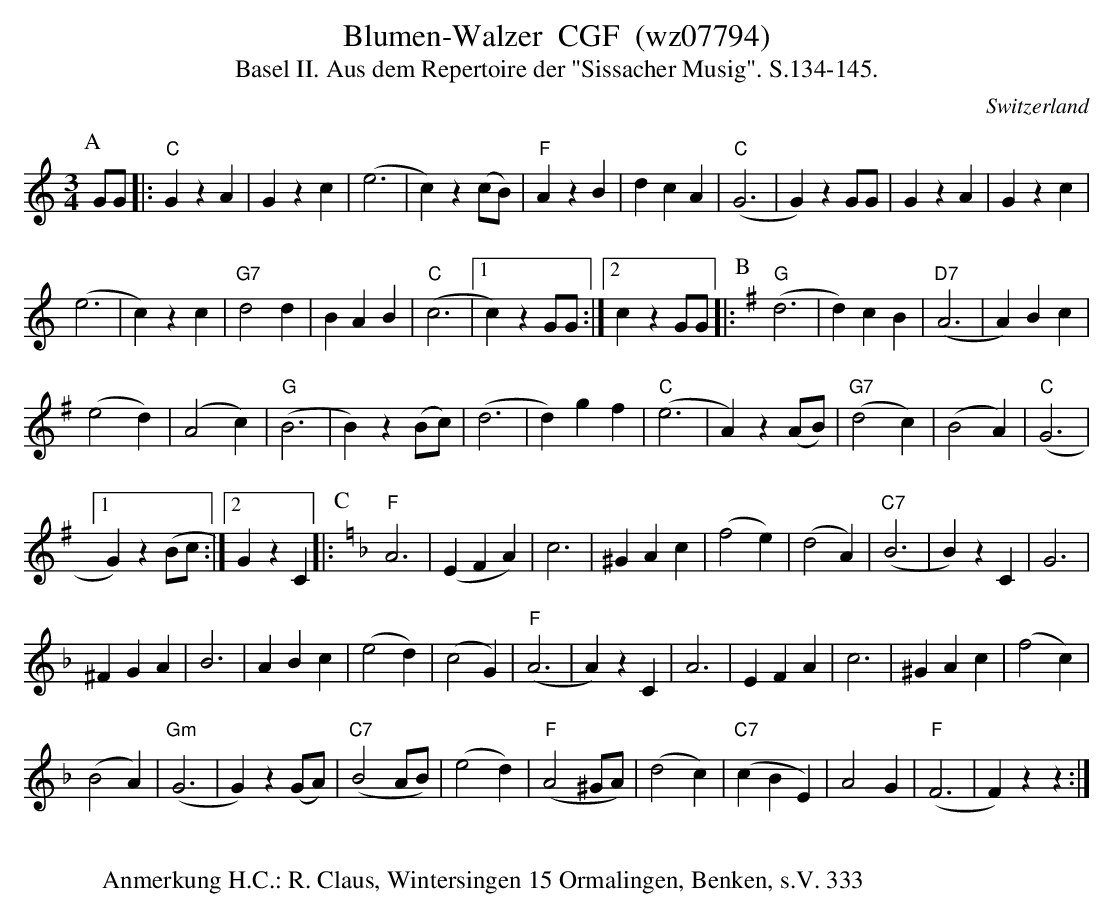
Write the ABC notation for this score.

X:1
T:Blumen-Walzer  CGF  (wz07794)
T: Basel II. Aus dem Repertoire der "Sissacher Musig". S.134-145.
M:3/4
L:1/4
O:Switzerland
K:C major
[P:A]  G/G/ |: "C"GzA | Gzc | (e3 | c)z(c/B/) | "F"AzB | dcA | ("C"G3 | G)zG/G/ | GzA | Gzc |
(e3 | c)zc | "G7"d2d | BAB | ("C"c3 |1 c)zG/G/ :|2 czG/G/ |: [P:B] [K:G] ("G"d3 | d)cB | ("D7"A3 | A)Bc |
(e2d) | (A2c) | ("G"B3 | B)z(B/c/) | (d3 | d)gf | ("C"e3 | A)z(A/B/) | ("G7"d2c) | (B2A) | ("C"G3 |1
G)z(B/c/ :|2 GzC |: [P:C] [K:F] "F"A3 | (EFA) | c3 | ^GAc | (f2e) | (d2A) | ("C7"B3 | B)zC | G3 |
^FGA | B3 | ABc | (e2d) | (c2G) | ("F"A3 | A)zC | A3 | EFA | c3 | ^GAc | (f2c) |
(B2A) | ("Gm"G3 | G)z(G/A/) | ("C7"B2A/B/) | (e2d) | ("F"A2^G/A/) | (d2c) | ("C7"cBE) | A2G | ("F"F3 | F)zz :|
W:
W:Anmerkung H.C.: R. Claus, Wintersingen 15 Ormalingen, Benken, s.V. 333
